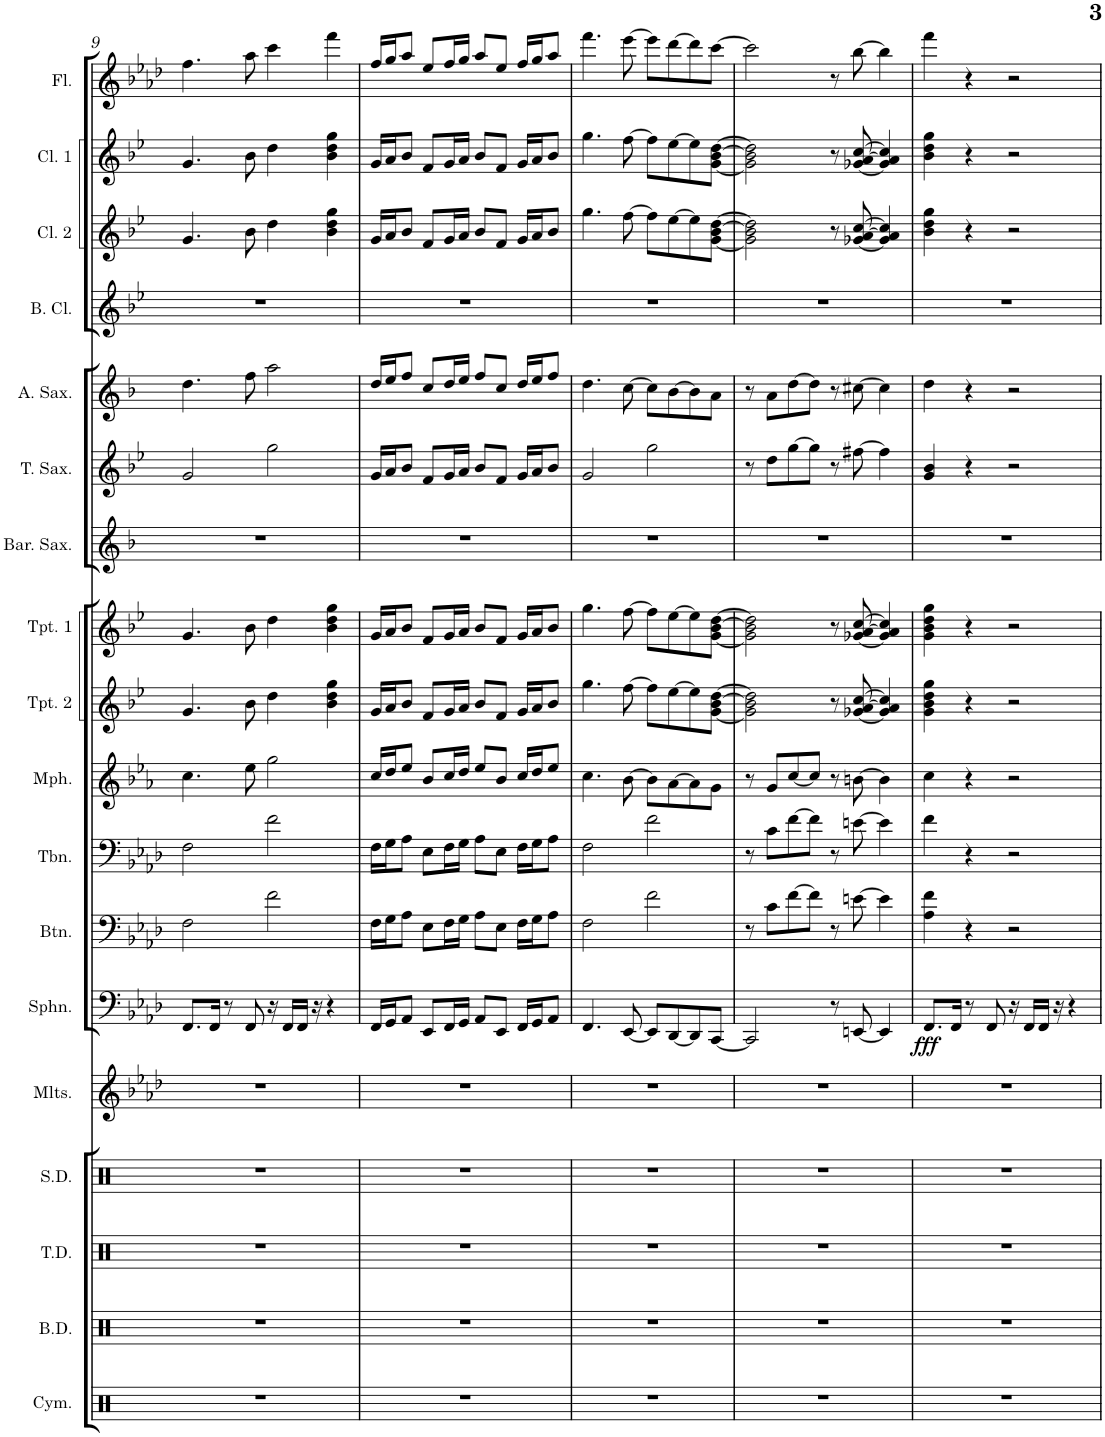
**kern	**kern	**kern	**kern	**kern	**kern	**dynam	**kern	**kern	**kern	**kern	**kern	**kern	**kern	**kern	**kern	**kern	**kern	**kern
*part18	*part17	*part16	*part15	*part14	*part13	*part13	*part12	*part11	*part10	*part9	*part8	*part7	*part6	*part5	*part4	*part3	*part2	*part1
*staff18	*staff17	*staff16	*staff15	*staff14	*staff13	*staff13	*staff12	*staff11	*staff10	*staff9	*staff8	*staff7	*staff6	*staff5	*staff4	*staff3	*staff2	*staff1
*I"Cymbals	*I"Bass Drums	*I"Tenor Drums	*I"Snare Drum	*I"Mallets	*I"Sousaphone	*	*I"Baritone	*I"Trombone	*I"Mellophone	*I"Trumpet 2	*I"Trumpet 1	*I"Baritone Sax	*I"Tenor Sax	*I"Alto Sax	*I"Bass Clarinet	*I"Clarinet 2	*I"Clarinet 1	*I"Flute
*I'Cym.	*I'B.D.	*I'T.D.	*I'S.D.	*I'Mlts.	*I'Sphn.	*	*I'Btn.	*I'Tbn.	*I'Mph.	*I'Tpt. 2	*I'Tpt. 1	*I'Bar. Sax.	*I'T. Sax.	*I'A. Sax.	*I'B. Cl.	*I'Cl. 2	*I'Cl. 1	*I'Fl.
!!LO:PB:g=z
*clefX	*clefX	*clefX	*clefX	*clefG2	*clefF4	*	*clefF4	*clefF4	*clefG2	*clefG2	*clefG2	*clefG2	*clefG2	*clefG2	*clefG2	*clefG2	*clefG2	*clefG2
*	*	*	*	*Trd-7c-12	*	*	*Trd4c7	*	*Trd4c7	*Trd1c2	*Trd1c2	*Trd12c21	*Trd8c14	*Trd5c9	*Trd8c14	*Trd1c2	*Trd1c2	*
*k[]	*k[]	*k[]	*k[]	*k[b-e-a-d-]	*k[b-e-a-d-]	*	*k[b-e-a-d-]	*k[b-e-a-d-]	*k[b-e-a-]	*k[b-e-]	*k[b-e-]	*k[b-]	*k[b-e-]	*k[b-]	*k[b-e-]	*k[b-e-]	*k[b-e-]	*k[b-e-a-d-]
*M4/4	*M4/4	*M4/4	*M4/4	*M4/4	*M4/4	*	*M4/4	*M4/4	*M4/4	*M4/4	*M4/4	*M4/4	*M4/4	*M4/4	*M4/4	*M4/4	*M4/4	*M4/4
=9	=9	=9	=9	=9	=9	=9	=9	=9	=9	=9	=9	=9	=9	=9	=9	=9	=9	=9
1r	1r	1r	1r	1r	8.FF/L	.	2F\	2F\	4.cc\	4.g/	4.g/	1r	2g/	4.dd\	1r	4.g/	4.g/	4.ff\
.	.	.	.	.	16FF/Jk	.	.	.	.	.	.	.	.	.	.	.	.	.
.	.	.	.	.	8r	.	.	.	.	.	.	.	.	.	.	.	.	.
.	.	.	.	.	8FF/	.	.	.	8ee-\	8b-\	8b-\	.	.	8ff\	.	8b-\	8b-\	8aa-\
.	.	.	.	.	16r	.	2f\	2f\	2gg\	4dd\	4dd\	.	2gg\	2aa\	.	4dd\	4dd\	4ccc\
.	.	.	.	.	16FF/LL	.	.	.	.	.	.	.	.	.	.	.	.	.
.	.	.	.	.	16FF/JJ	.	.	.	.	.	.	.	.	.	.	.	.	.
.	.	.	.	.	16r	.	.	.	.	.	.	.	.	.	.	.	.	.
.	.	.	.	.	4r	.	.	.	.	4b-\ 4dd\ 4gg\	4b-\ 4dd\ 4gg\	.	.	.	.	4b-\ 4dd\ 4gg\	4b-\ 4dd\ 4gg\	4fff\
=10	=10	=10	=10	=10	=10	=10	=10	=10	=10	=10	=10	=10	=10	=10	=10	=10	=10	=10
1r	1r	1r	1r	1r	16FF/LL	.	16F\LL	16F\LL	16cc/LL	16g/LL	16g/LL	1r	16g/LL	16dd/LL	1r	16g/LL	16g/LL	16ff/LL
.	.	.	.	.	16GG/J	.	16G\J	16G\J	16dd/J	16a/J	16a/J	.	16a/J	16ee/J	.	16a/J	16a/J	16gg/J
.	.	.	.	.	8AA-/J	.	8A-\J	8A-\J	8ee-/J	8b-/J	8b-/J	.	8b-/J	8ff/J	.	8b-/J	8b-/J	8aa-/J
.	.	.	.	.	8EE-/L	.	8E-\L	8E-\L	8b-/L	8f/L	8f/L	.	8f/L	8cc/L	.	8f/L	8f/L	8ee-/L
.	.	.	.	.	16FF/L	.	16F\L	16F\L	16cc/L	16g/L	16g/L	.	16g/L	16dd/L	.	16g/L	16g/L	16ff/L
.	.	.	.	.	16GG/JJ	.	16G\JJ	16G\JJ	16dd/JJ	16a/JJ	16a/JJ	.	16a/JJ	16ee/JJ	.	16a/JJ	16a/JJ	16gg/JJ
.	.	.	.	.	8AA-/L	.	8A-\L	8A-\L	8ee-/L	8b-/L	8b-/L	.	8b-/L	8ff/L	.	8b-/L	8b-/L	8aa-/L
.	.	.	.	.	8EE-/J	.	8E-\J	8E-\J	8b-/J	8f/J	8f/J	.	8f/J	8cc/J	.	8f/J	8f/J	8ee-/J
.	.	.	.	.	16FF/LL	.	16F\LL	16F\LL	16cc/LL	16g/LL	16g/LL	.	16g/LL	16dd/LL	.	16g/LL	16g/LL	16ff/LL
.	.	.	.	.	16GG/J	.	16G\J	16G\J	16dd/J	16a/J	16a/J	.	16a/J	16ee/J	.	16a/J	16a/J	16gg/J
.	.	.	.	.	8AA-/J	.	8A-\J	8A-\J	8ee-/J	8b-/J	8b-/J	.	8b-/J	8ff/J	.	8b-/J	8b-/J	8aa-/J
=11	=11	=11	=11	=11	=11	=11	=11	=11	=11	=11	=11	=11	=11	=11	=11	=11	=11	=11
1r	1r	1r	1r	1r	4.FF/	.	2F\	2F\	4.cc\	4.gg\	4.gg\	1r	2g/	4.dd\	1r	4.gg\	4.gg\	4.fff\
.	.	.	.	.	[8EE-/	.	.	.	[>8b-\	[>8ff\	[>8ff\	.	.	[>8cc\	.	[>8ff\	[>8ff\	[>8eee-\
.	.	.	.	.	8EE-/L]	.	2f\	2f\	8b-\L]	8ff\L]	8ff\L]	.	2gg\	8cc\L]	.	8ff\L]	8ff\L]	8eee-\L]
.	.	.	.	.	[8DD-/	.	.	.	[>8a-\	[>8ee-\	[>8ee-\	.	.	[>8b-\	.	[>8ee-\	[>8ee-\	[>8ddd-\
.	.	.	.	.	8DD-/]	.	.	.	8a-\]	8ee-\]	8ee-\]	.	.	8b-\]	.	8ee-\]	8ee-\]	8ddd-\]
.	.	.	.	.	[8CC/J	.	.	.	8g\J	[8g\ [8b-\ [8dd\J	[8g\ [8b-\ [8dd\J	.	.	8a\J	.	[8g\ [8b-\ [8dd\J	[8g\ [8b-\ [8dd\J	[8ccc\J
=12	=12	=12	=12	=12	=12	=12	=12	=12	=12	=12	=12	=12	=12	=12	=12	=12	=12	=12
1r	1r	1r	1r	1r	2CC/]	.	8r	8r	8r	2g\] 2b-\] 2dd\]	2g\] 2b-\] 2dd\]	1r	8r	8r	1r	2g\] 2b-\] 2dd\]	2g\] 2b-\] 2dd\]	2ccc\]
.	.	.	.	.	.	.	8c\L	8c\L	8g/L	.	.	.	8dd\L	8a\L	.	.	.	.
.	.	.	.	.	.	.	[8f\	[8f\	[8cc/	.	.	.	[8gg\	[8dd\	.	.	.	.
.	.	.	.	.	.	.	8f\J]	8f\J]	8cc/J]	.	.	.	8gg\J]	8dd\J]	.	.	.	.
.	.	.	.	.	8r	.	8r	8r	8r	8r	8r	.	8r	8r	.	8r	8r	8r
.	.	.	.	.	[8EEn/	.	[8en\	[8en\	[8bn\	[8g-X/ [8a/ [8cc/	[8g-X/ [8a/ [8cc/	.	[8ff#X\	[8cc#X\	.	[8g-X/ [8a/ [8cc/	[8g-X/ [8a/ [8cc/	[8bb-\
.	.	.	.	.	4EE/]	.	4e\]	4e\]	4b\]	4g-/] 4a/] 4cc/]	4g-/] 4a/] 4cc/]	.	4ff#\]	4cc#\]	.	4g-/] 4a/] 4cc/]	4g-/] 4a/] 4cc/]	4bb-\]
=13	=13	=13	=13	=13	=13	=13	=13	=13	=13	=13	=13	=13	=13	=13	=13	=13	=13	=13
!	!	!	!	!	!	!LO:DY:b	!	!	!	!	!	!	!	!	!	!	!	!
1r	1r	1r	1r	1r	8.FF/L	fff	4A-\ 4f\	4f\	4cc\	4g\ 4b-\ 4dd\ 4gg\	4g\ 4b-\ 4dd\ 4gg\	1r	4g/ 4b-/	4dd\	1r	4b-\ 4dd\ 4gg\	4b-\ 4dd\ 4gg\	4fff\
.	.	.	.	.	16FF/Jk	.	.	.	.	.	.	.	.	.	.	.	.	.
.	.	.	.	.	8r	.	4r	4r	4r	4r	4r	.	4r	4r	.	4r	4r	4r
.	.	.	.	.	8FF/	.	.	.	.	.	.	.	.	.	.	.	.	.
.	.	.	.	.	16r	.	2r	2r	2r	2r	2r	.	2r	2r	.	2r	2r	2r
.	.	.	.	.	16FF/LL	.	.	.	.	.	.	.	.	.	.	.	.	.
.	.	.	.	.	16FF/JJ	.	.	.	.	.	.	.	.	.	.	.	.	.
.	.	.	.	.	16r	.	.	.	.	.	.	.	.	.	.	.	.	.
.	.	.	.	.	4r	.	.	.	.	.	.	.	.	.	.	.	.	.
=	=	=	=	=	=	=	=	=	=	=	=	=	=	=	=	=	=	=
*-	*-	*-	*-	*-	*-	*-	*-	*-	*-	*-	*-	*-	*-	*-	*-	*-	*-	*-
